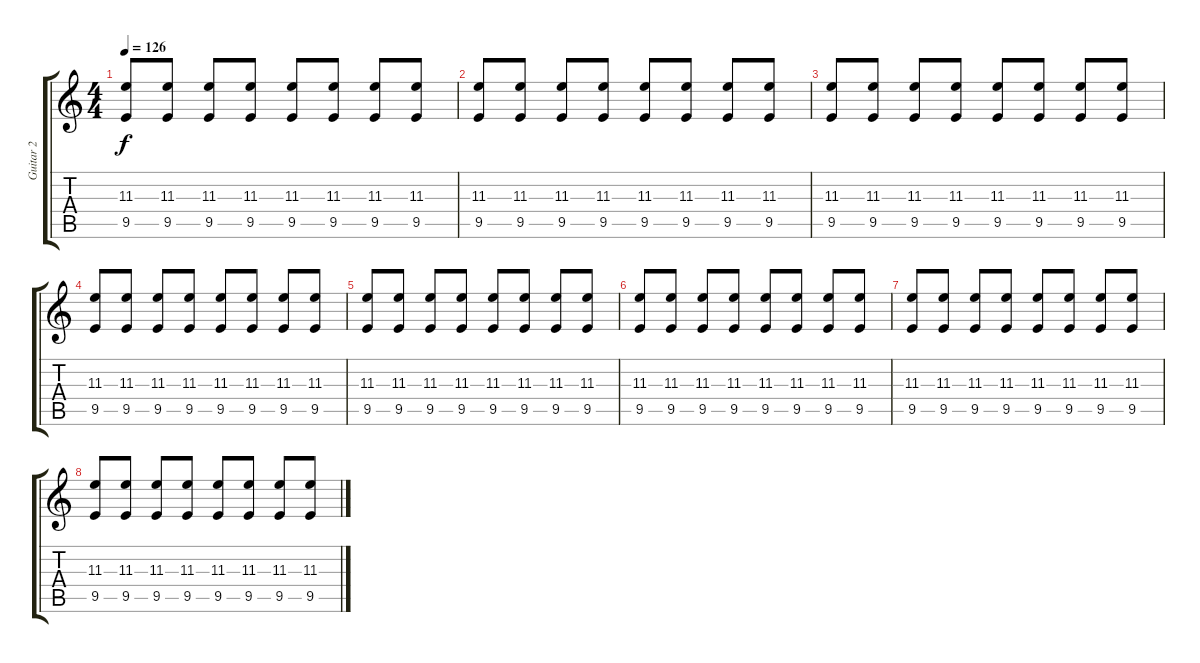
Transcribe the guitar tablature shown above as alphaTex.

\track ("Guitar 2" "Guitar 2") {instrument electricguitarclean}
\staff {score tabs}
\tuning (D4 A3 F3 C3 G2 C2) {hide}
\ts (4 4)
\tempo 126
\clef g2
\ks c
(11.3 9.5).8{dy f instrument distortionguitar} (11.3 9.5).8 (11.3 9.5).8 (11.3 9.5).8 (11.3 9.5).8 (11.3 9.5).8 (11.3 9.5).8 (11.3 9.5).8 |
(11.3 9.5).8 (11.3 9.5).8 (11.3 9.5).8 (11.3 9.5).8 (11.3 9.5).8 (11.3 9.5).8 (11.3 9.5).8 (11.3 9.5).8 |
(11.3 9.5).8{instrument distortionguitar} (11.3 9.5).8 (11.3 9.5).8 (11.3 9.5).8 (11.3 9.5).8 (11.3 9.5).8 (11.3 9.5).8 (11.3 9.5).8 |
(11.3 9.5).8 (11.3 9.5).8 (11.3 9.5).8 (11.3 9.5).8 (11.3 9.5).8 (11.3 9.5).8 (11.3 9.5).8 (11.3 9.5).8 |
(11.3 9.5).8{instrument distortionguitar} (11.3 9.5).8 (11.3 9.5).8 (11.3 9.5).8 (11.3 9.5).8 (11.3 9.5).8 (11.3 9.5).8 (11.3 9.5).8 |
(11.3 9.5).8 (11.3 9.5).8 (11.3 9.5).8 (11.3 9.5).8 (11.3 9.5).8 (11.3 9.5).8 (11.3 9.5).8 (11.3 9.5).8 |
(11.3 9.5).8{instrument distortionguitar} (11.3 9.5).8 (11.3 9.5).8 (11.3 9.5).8 (11.3 9.5).8 (11.3 9.5).8 (11.3 9.5).8 (11.3 9.5).8 |
(11.3 9.5).8 (11.3 9.5).8 (11.3 9.5).8 (11.3 9.5).8 (11.3 9.5).8 (11.3 9.5).8 (11.3 9.5).8 (11.3 9.5).8
